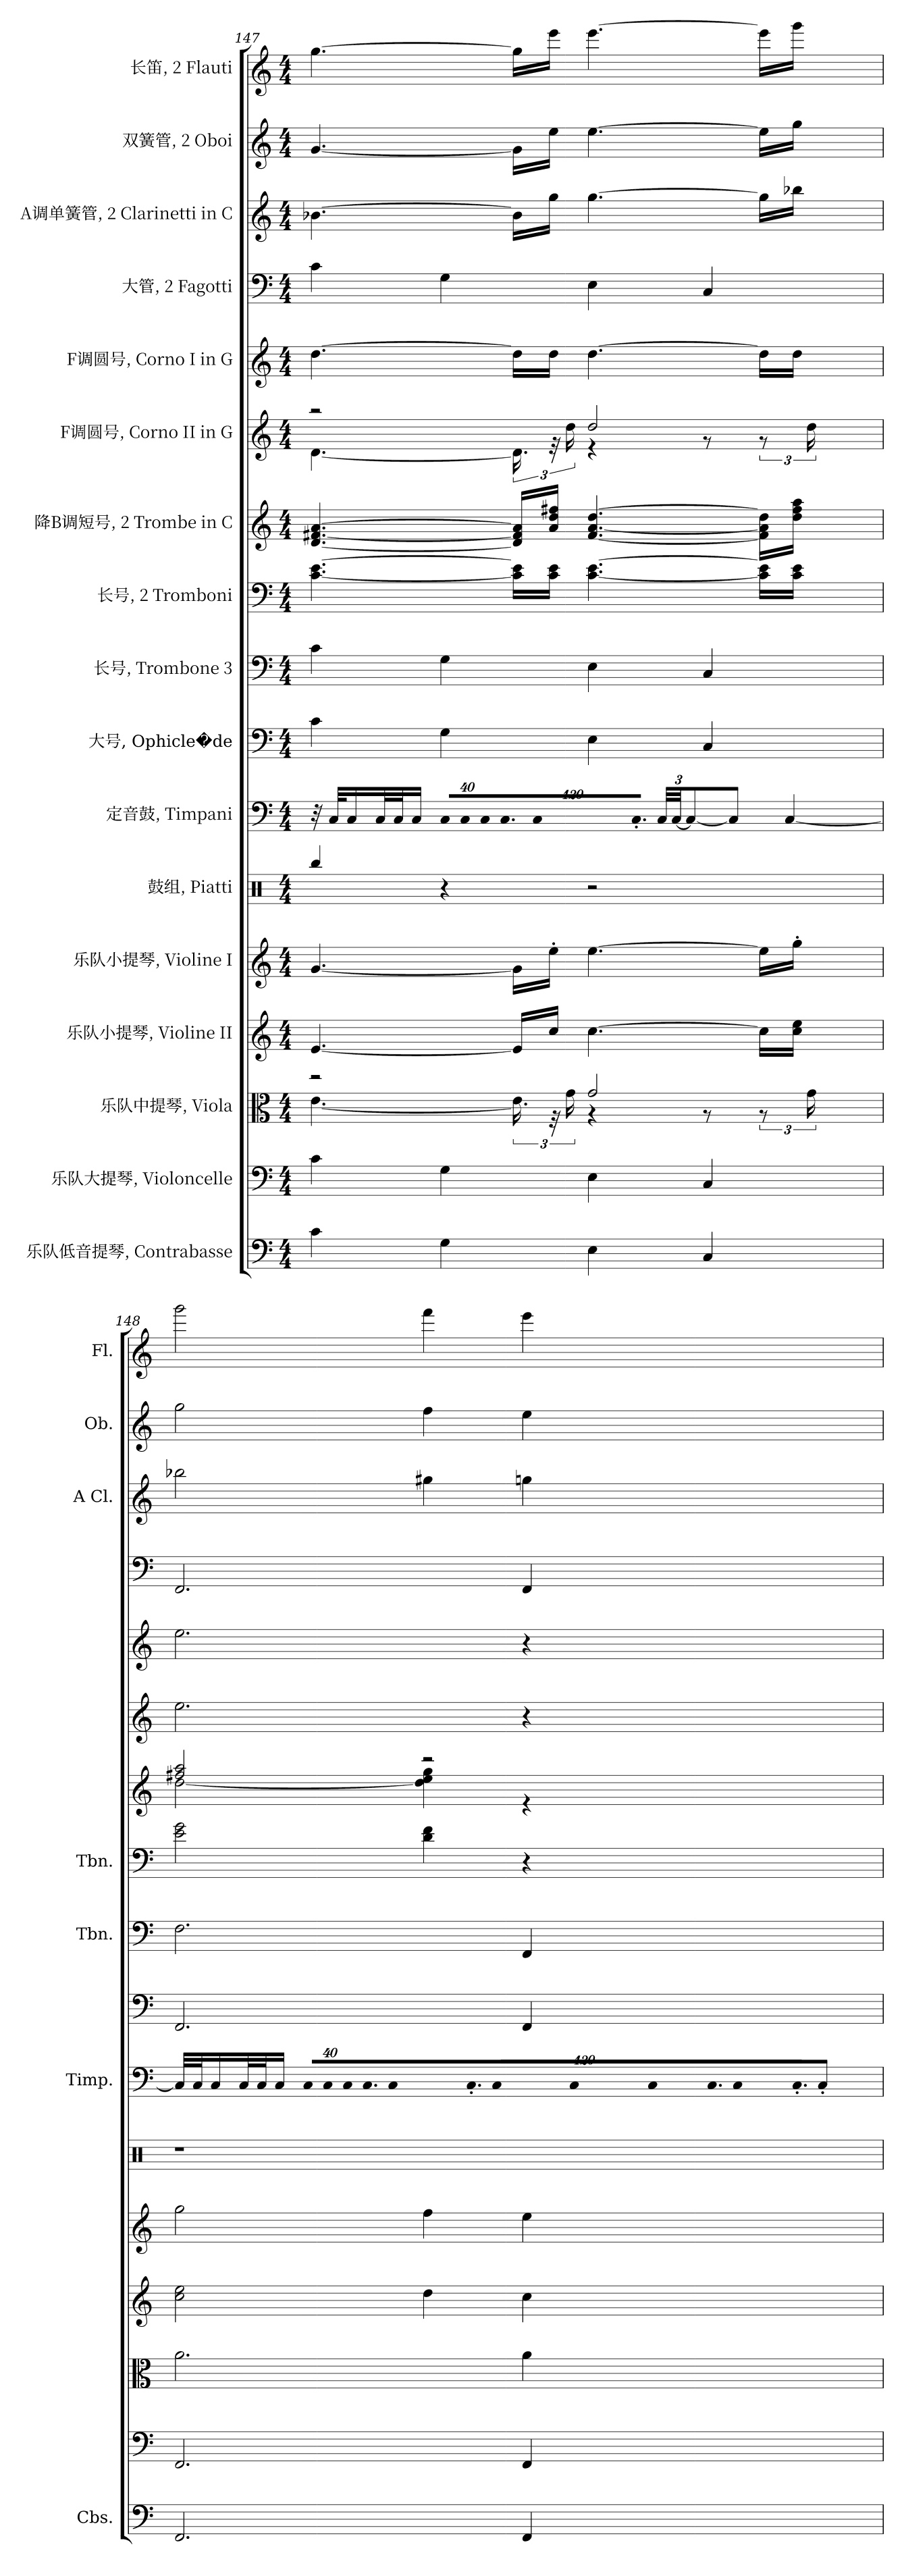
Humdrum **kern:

**kern	**kern	**kern	**kern	**kern	**kern	**kern	**kern	**kern	**kern	**kern	**kern	**kern	**kern	**kern	**kern	**kern
*part17	*part16	*part15	*part14	*part13	*part12	*part11	*part10	*part9	*part8	*part7	*part6	*part5	*part4	*part3	*part2	*part1
*staff17	*staff16	*staff15	*staff14	*staff13	*staff12	*staff11	*staff10	*staff9	*staff8	*staff7	*staff6	*staff5	*staff4	*staff3	*staff2	*staff1
*I"乐队低音提琴, Contrabasse	*I"乐队大提琴, Violoncelle	*I"乐队中提琴, Viola	*I"乐队小提琴, Violine II	*I"乐队小提琴, Violine I	*I"鼓组, Piatti	*I"定音鼓, Timpani	*I"大号, Ophicle�de	*I"长号, Trombone 3	*I"长号, 2 Tromboni	*I"降B调短号, 2 Trombe in C	*I"F调圆号, Corno II in G	*I"F调圆号, Corno I in G	*I"大管, 2 Fagotti	*I"A调单簧管, 2 Clarinetti in C	*I"双簧管, 2 Oboi	*I"长笛, 2 Flauti
*I'Cbs.	*	*	*	*	*	*I'Timp.	*	*I'Tbn.	*I'Tbn.	*	*	*	*	*I'A Cl.	*I'Ob.	*I'Fl.
*clefF4	*clefF4	*clefC3	*clefG2	*clefG2	*clefX	*clefF4	*clefF4	*clefF4	*clefF4	*clefG2	*clefG2	*clefG2	*clefF4	*clefG2	*clefG2	*clefG2
*ITrd7c12	*	*	*	*	*	*	*	*	*	*ITrd1c2	*ITrd4c7	*ITrd4c7	*	*ITrd2c3	*	*
*k[]	*k[]	*k[]	*k[]	*k[]	*k[]	*k[]	*k[]	*k[]	*k[]	*k[b-e-]	*k[b-]	*k[b-]	*k[]	*k[f#c#g#]	*k[]	*k[]
*M4/4	*M4/4	*M4/4	*M4/4	*M4/4	*M4/4	*M4/4	*M4/4	*M4/4	*M4/4	*M4/4	*M4/4	*M4/4	*M4/4	*M4/4	*M4/4	*M4/4
*MM158	*MM158	*MM158	*MM158	*MM158	*MM158	*MM158	*MM158	*MM158	*MM158	*MM158	*MM158	*MM158	*MM158	*MM158	*MM158	*MM158
=147	=147	=147	=147	=147	=147	=147	=147	=147	=147	=147	=147	=147	=147	=147	=147	=147
*	*	*^	*	*	*	*	*	*	*	*	*^	*	*	*	*	*
4C\	4c\	2r	[4.e\	[4.e/	[4.g/	4Rbb/	32r	4c\	4c\	[4.c\ [4.e\	[4.c/ [4.en/ [4.g/	2r	[4.G\	[4.g\	4c\	[4.gn\	[4.g/	[4.gg\
.	.	.	.	.	.	.	32C/KLL	.	.	.	.	.	.	.	.	.	.	.
.	.	.	.	.	.	.	16C/	.	.	.	.	.	.	.	.	.	.	.
.	.	.	.	.	.	.	32C/L	.	.	.	.	.	.	.	.	.	.	.
.	.	.	.	.	.	.	32C/J	.	.	.	.	.	.	.	.	.	.	.
.	.	.	.	.	.	.	16C/JJ	.	.	.	.	.	.	.	.	.	.	.
*	*	*	*	*	*	*	*Xbrackettup	*	*	*	*	*	*	*	*	*	*	*
!	!	!	!	!	!	!	!LO:N:vis=32	!	!	!	!	!	!	!	!	!	!	!
4GG\	4G\	.	.	.	.	4r	640%23C/LLL	4G\	4G\	.	.	.	.	.	4G\	.	.	.
!	!	!	!	!	!	!	!LO:N:vis=32	!	!	!	!	!	!	!	!	!	!	!
.	.	.	.	.	.	.	640%23C/	.	.	.	.	.	.	.	.	.	.	.
!	!	!	!	!	!	!	!LO:N:vis=32	!	!	!	!	!	!	!	!	!	!	!
.	.	.	.	.	.	.	640%23C/	.	.	.	.	.	.	.	.	.	.	.
!	!	!	!	!	!	!	!LO:N:vis=32.	!	!	!	!	!	!	!	!	!	!	!
.	.	.	.	.	.	.	1920%103C/	.	.	.	.	.	.	.	.	.	.	.
.	.	.	24.e\]	16e/LL]	16g\LL]	.	.	.	.	16c\] 16e\]LL	16c/] 16e/] 16g/]LL	.	24.G\]	16g\LL]	.	16g\LL]	16g\LL]	16gg\LL]
!	!	!	!	!	!	!	!LO:N:vis=32	!	!	!	!	!	!	!	!	!	!	!
.	.	.	.	.	.	.	640%23C/	.	.	.	.	.	.	.	.	.	.	.
.	.	.	48r	16cc/JJ	16ee'\JJ	.	.	.	.	16c\ 16e\JJ	16g/ 16cc/ 16een/JJ	.	48r	16g\JJ	.	16ee\JJ	16ee\JJ	16eee\JJ
!	!	!	!	!	!	!	!LO:N:vis=32.	!	!	!	!	!	!	!	!	!	!	!
.	.	.	.	.	.	.	1920%103C'/JJJ	.	.	.	.	.	.	.	.	.	.	.
.	.	.	24g\	.	.	.	.	.	.	.	.	.	24g\	.	.	.	.	.
*	*	*	*	*	*	*	*	*	*	*	*	*	*	*	*	*	*	*MM164
4EE\	4E\	2g/	4r	[4.cc\	[4.ee\	2r	.	4E\	4E\	[4.c\ [4.e\	[4.e/ [4.g/ [4.cc/	2g/	4r	[4.g\	4E\	[4.ee\	[4.ee\	[4.eee\
.	.	.	.	.	.	.	48C/LLL	.	.	.	.	.	.	.	.	.	.	.
.	.	.	.	.	.	.	[48C/JJ	.	.	.	.	.	.	.	.	.	.	.
.	.	.	.	.	.	.	12C/_	.	.	.	.	.	.	.	.	.	.	.
.	.	.	.	.	.	.	8C/J]	.	.	.	.	.	.	.	.	.	.	.
4CC/	4C/	.	8r	.	.	.	.	4C/	4C/	.	.	.	8r	.	4C/	.	.	.
.	.	.	.	.	.	.	[4C/	.	.	.	.	.	.	.	.	.	.	.
.	.	.	12r	16cc\LL]	16ee\LL]	.	.	.	.	16c\] 16e\]LL	16e\] 16g\] 16cc\]LL	.	12r	16g\LL]	.	16ee\LL]	16ee\LL]	16eee\LL]
.	.	.	.	16cc\ 16ee\JJ	16gg'\JJ	.	.	.	.	16c\ 16e\JJ	16cc\ 16ee\ 16gg\JJ	.	.	16g\JJ	.	16ggn\JJ	16gg\JJ	16ggg\JJ
.	.	.	24g\	.	.	.	.	.	.	.	.	.	24g\	.	.	.	.	.
960ryy	960ryy	960ryy	960ryy	960ryy	960ryy	960ryy	.	960ryy	960ryy	960ryy	960ryy	960ryy	960ryy	960ryy	960ryy	960ryy	960ryy	960ryy
*	*	*v	*v	*	*	*	*	*	*	*	*	*v	*v	*	*	*	*	*
!!LO:PB:g=z
=148	=148	=148	=148	=148	=148	=148	=148	=148	=148	=148	=148	=148	=148	=148	=148	=148
*	*	*	*	*	*	*	*	*	*	*	*	*	*	*	*	*MM162
*	*	*	*	*	*	*	*	*	*	*^	*	*	*	*	*	*
2.FFF/	2.FF/	2.a\	2cc\ 2ee\	2gg\	1r	32C/LLL]	2.FF/	2.F\	2e\ 2g\	2een/ 2gg/	[2cc\	2.a\	2.a\	2.FF/	2ggn\	2gg\	2ggg\
.	.	.	.	.	.	32C/J	.	.	.	.	.	.	.	.	.	.	.
.	.	.	.	.	.	16C/	.	.	.	.	.	.	.	.	.	.	.
.	.	.	.	.	.	32C/L	.	.	.	.	.	.	.	.	.	.	.
.	.	.	.	.	.	32C/J	.	.	.	.	.	.	.	.	.	.	.
.	.	.	.	.	.	16C/JJ	.	.	.	.	.	.	.	.	.	.	.
!	!	!	!	!	!	!LO:N:vis=32	!	!	!	!	!	!	!	!	!	!	!
.	.	.	.	.	.	640%23C/LLL	.	.	.	.	.	.	.	.	.	.	.
!	!	!	!	!	!	!LO:N:vis=32	!	!	!	!	!	!	!	!	!	!	!
.	.	.	.	.	.	640%23C/	.	.	.	.	.	.	.	.	.	.	.
!	!	!	!	!	!	!LO:N:vis=32	!	!	!	!	!	!	!	!	!	!	!
.	.	.	.	.	.	640%23C/	.	.	.	.	.	.	.	.	.	.	.
!	!	!	!	!	!	!LO:N:vis=32.	!	!	!	!	!	!	!	!	!	!	!
.	.	.	.	.	.	1920%103C/	.	.	.	.	.	.	.	.	.	.	.
!	!	!	!	!	!	!LO:N:vis=32	!	!	!	!	!	!	!	!	!	!	!
.	.	.	.	.	.	640%23C/	.	.	.	.	.	.	.	.	.	.	.
!	!	!	!	!	!	!LO:N:vis=32.	!	!	!	!	!	!	!	!	!	!	!
.	.	.	.	.	.	1920%103C'/JJJ	.	.	.	.	.	.	.	.	.	.	.
*	*	*	*	*	*	*	*	*	*	*	*	*	*	*	*	*	*MM164
.	.	.	4dd\	4ff\	.	.	.	.	4d\ 4f\	2r	4cc\] 4dd\ 4ff\	.	.	.	4ee#X\	4ff\	4fff\
!	!	!	!	!	!	!LO:N:vis=32	!	!	!	!	!	!	!	!	!	!	!
.	.	.	.	.	.	640%23C/LLL	.	.	.	.	.	.	.	.	.	.	.
!	!	!	!	!	!	!LO:N:vis=32	!	!	!	!	!	!	!	!	!	!	!
.	.	.	.	.	.	640%23C/	.	.	.	.	.	.	.	.	.	.	.
!	!	!	!	!	!	!LO:N:vis=32	!	!	!	!	!	!	!	!	!	!	!
.	.	.	.	.	.	640%23C/	.	.	.	.	.	.	.	.	.	.	.
!	!	!	!	!	!	!LO:N:vis=32.	!	!	!	!	!	!	!	!	!	!	!
.	.	.	.	.	.	1920%103C/	.	.	.	.	.	.	.	.	.	.	.
!	!	!	!	!	!	!LO:N:vis=32	!	!	!	!	!	!	!	!	!	!	!
.	.	.	.	.	.	640%23C/	.	.	.	.	.	.	.	.	.	.	.
!	!	!	!	!	!	!LO:N:vis=32.	!	!	!	!	!	!	!	!	!	!	!
.	.	.	.	.	.	1920%103C'/JJJ	.	.	.	.	.	.	.	.	.	.	.
*	*	*	*	*	*	*	*	*	*	*	*	*	*	*	*	*	*MM171
4FFF/	4FF/	4a\	4cc\	4ee\	.	.	4FF/	4FF/	4r	.	4r	4r	4r	4FF/	4een\	4ee\	4eee\
.	.	.	.	.	.	4C'/	.	.	.	.	.	.	.	.	.	.	.
480ryy	480ryy	480ryy	480ryy	480ryy	480ryy	.	480ryy	480ryy	480ryy	480ryy	480ryy	480ryy	480ryy	480ryy	480ryy	480ryy	480ryy
*	*	*	*	*	*	*	*	*	*	*v	*v	*	*	*	*	*	*
=	=	=	=	=	=	=	=	=	=	=	=	=	=	=	=	=
*-	*-	*-	*-	*-	*-	*-	*-	*-	*-	*-	*-	*-	*-	*-	*-	*-
